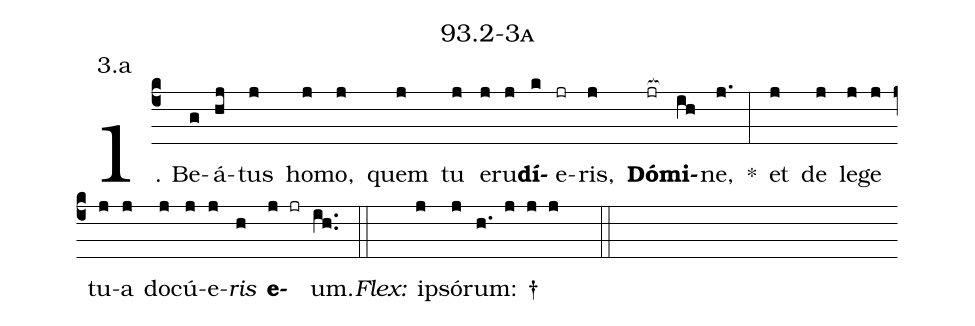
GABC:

name: 93.2-3a;
annotation: 3.a;
%%
(c4)1. Be(g)á(hj)tus(j) ho(j)mo,(j) quem(j) tu(j) e(j)ru(j)<b>dí</b>(k)e(jr)ris,(j) <b>Dó</b>(jr[ocb:1{])<b>mi</b>(ih[ocb:0}])ne,(j.) *(:) et(j) de(j) le(j)ge(j) tu(j)a(j) do(j)cú(j)e(j)<i>ris</i>(h) <b>e</b>(j jr)um.(ih..) (::)
<i>Flex:</i>()  ip(j)só(j)rum: †(h. j j j  ::)

%E(j) u(j) o(j) u(h) a(j) e.(ih..) (::)
